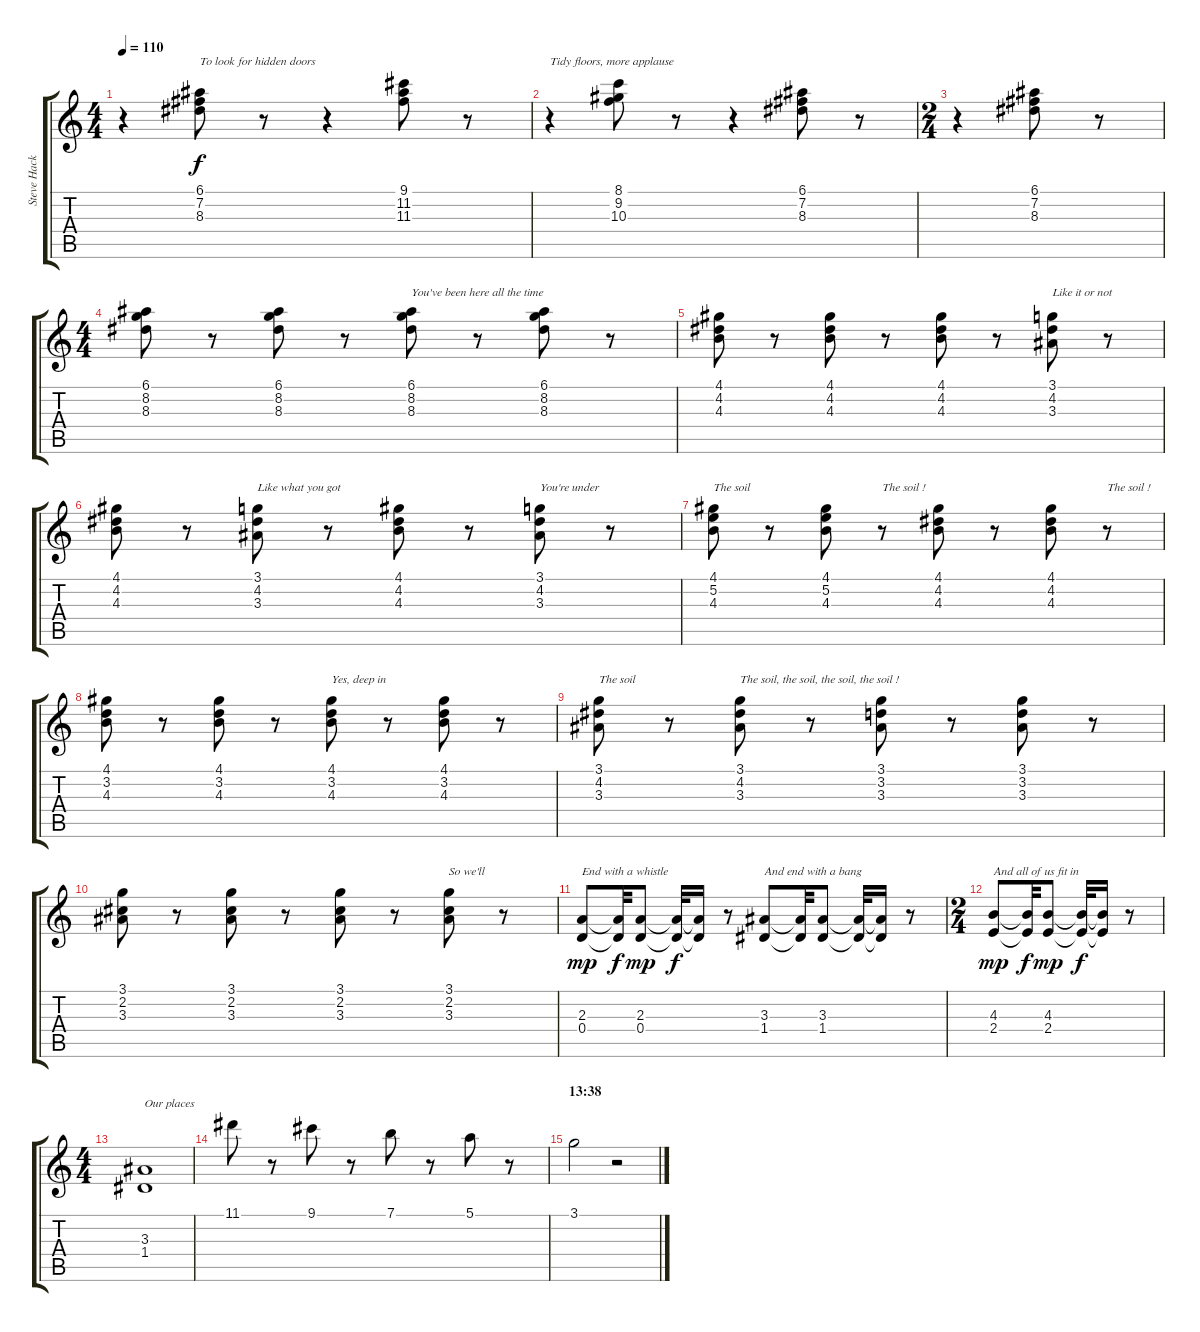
\track ("Steve Hackett (electric guitar 2)" "Steve Hack") {instrument overdrivenguitar}
\staff {score tabs}
\tuning (E4 B3 G3 D3 A2 E2) {hide}
\ts (4 4)
\tempo 110
\clef g2
\ks c
r.4{dy f} (6.1 7.2 8.3).8{txt "To look for hidden doors"} r.8 r.4 (9.1 11.2 11.3).8 r.8 |
r.4{txt "Tidy floors, more applause"} (8.1 9.2 10.3).8 r.8 r.4 (6.1 7.2 8.3).8 r.8 |
\ts (2 4)
r.4 (6.1 7.2 8.3).8 r.8 |
\ts (4 4)
(6.1 8.2 8.3).8 r.8 (6.1 8.2 8.3).8 r.8 (6.1 8.2 8.3).8{txt "You've been here all the time"} r.8 (6.1 8.2 8.3).8 r.8 |
(4.1 4.2 4.3).8 r.8 (4.1 4.2 4.3).8 r.8 (4.1 4.2 4.3).8 r.8 (3.1 4.2 3.3).8{txt "Like it or not"} r.8 |
(4.1 4.2 4.3).8 r.8 (3.1 4.2 3.3).8{txt "Like what you got"} r.8 (4.1 4.2 4.3).8 r.8 (3.1 4.2 3.3).8{txt "You're under "} r.8 |
(4.1 5.2 4.3).8{txt "The soil"} r.8 (4.1 5.2 4.3).8 r.8{txt "The soil !"} (4.1 4.2 4.3).8 r.8 (4.1 4.2 4.3).8 r.8{txt "The soil !"} |
(4.1 3.2 4.3).8 r.8 (4.1 3.2 4.3).8 r.8 (4.1 3.2 4.3).8{txt "Yes, deep in"} r.8 (4.1 3.2 4.3).8 r.8 |
(3.1 4.2 3.3).8{txt "The soil"} r.8 (3.1 4.2 3.3).8{txt "The soil, the soil, the soil, the soil !"} r.8 (3.1 3.2 3.3).8 r.8 (3.1 3.2 3.3).8 r.8 |
(3.1 2.2 3.3).8 r.8 (3.1 2.2 3.3).8 r.8 (3.1 2.2 3.3).8 r.8 (3.1 2.2 3.3).8{txt "So we'll"} r.8 |
(2.3 0.4).8{txt "End with a whistle" dy mp} (2.3{t} 0.4{t}).32{dy f} (2.3 0.4).8{dy mp} (2.3{t} 0.4{t}).32{dy f} (2.3{t} 0.4{t}).16 r.8 (3.3 1.4).8{txt "And end with a bang"} (3.3{t} 1.4{t}).32 (3.3 1.4).8 (3.3{t} 1.4{t}).32 (3.3{t} 1.4{t}).16 r.8 |
\ts (2 4)
(4.3 2.4).8{txt "And all of us fit in" dy mp} (4.3{t} 2.4{t}).32{dy f} (4.3 2.4).8{dy mp} (4.3{t} 2.4{t}).32{dy f} (4.3{t} 2.4{t}).16 r.8 |
\ts (4 4)
(3.3 1.4).1{txt "Our places"} |
11.1.8 r.8 9.1.8 r.8 7.1.8 r.8 5.1.8 r.8 |
\section ("" "13:38")
3.1.2 r.2
